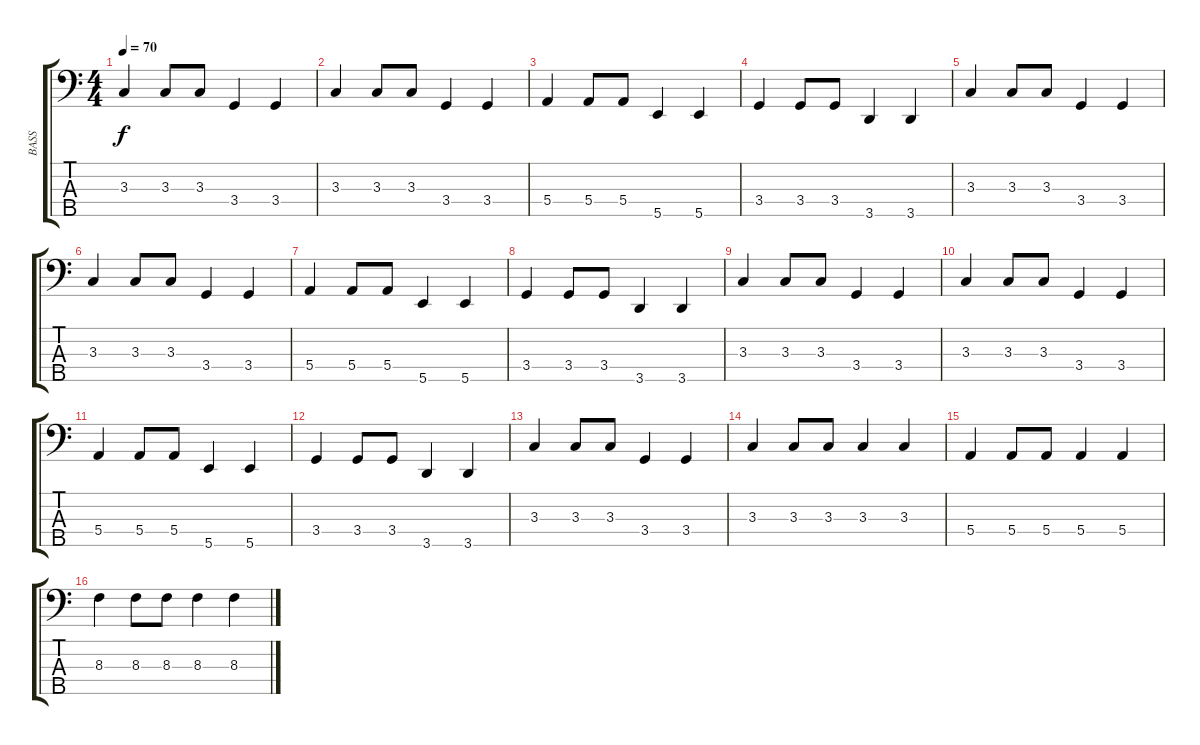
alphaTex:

\track ("BASS" "BASS") {instrument electricbassfinger}
\staff {score tabs}
\tuning (G2 D2 A1 E1 B0) {hide}
\ts (4 4)
\tempo 70
\clef f4
\ks c
3.3.4{dy f} 3.3.8 3.3.8 3.4.4 3.4.4 |
3.3.4 3.3.8 3.3.8 3.4.4 3.4.4 |
5.4.4 5.4.8 5.4.8 5.5.4 5.5.4 |
3.4.4 3.4.8 3.4.8 3.5.4 3.5.4 |
3.3.4 3.3.8 3.3.8 3.4.4 3.4.4 |
3.3.4 3.3.8 3.3.8 3.4.4 3.4.4 |
5.4.4 5.4.8 5.4.8 5.5.4 5.5.4 |
3.4.4 3.4.8 3.4.8 3.5.4 3.5.4 |
3.3.4 3.3.8 3.3.8 3.4.4 3.4.4 |
3.3.4 3.3.8 3.3.8 3.4.4 3.4.4 |
5.4.4 5.4.8 5.4.8 5.5.4 5.5.4 |
3.4.4 3.4.8 3.4.8 3.5.4 3.5.4 |
3.3.4 3.3.8 3.3.8 3.4.4 3.4.4 |
3.3.4 3.3.8 3.3.8 3.3.4 3.3.4 |
5.4.4 5.4.8 5.4.8 5.4.4 5.4.4 |
8.3.4 8.3.8 8.3.8 8.3.4 8.3.4
